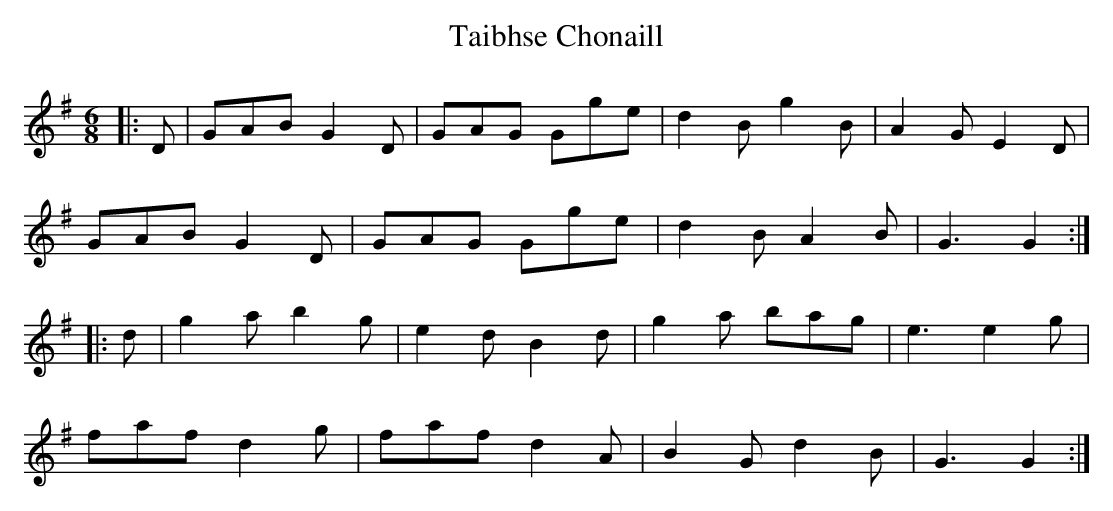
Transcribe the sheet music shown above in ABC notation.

X:1
T: Taibhse Chonaill
M: 6/8
L: 1/8
K: Gmaj
|:D|GAB G2D|GAG Gge|d2B g2B|A2G E2D|
GAB G2D|GAG Gge|d2B A2B| G3 G2:|
|:d|g2a b2g|e2d B2d|g2a bag|e3 e2g|
faf d2g|faf d2A|B2G d2B|G3 G2:|
